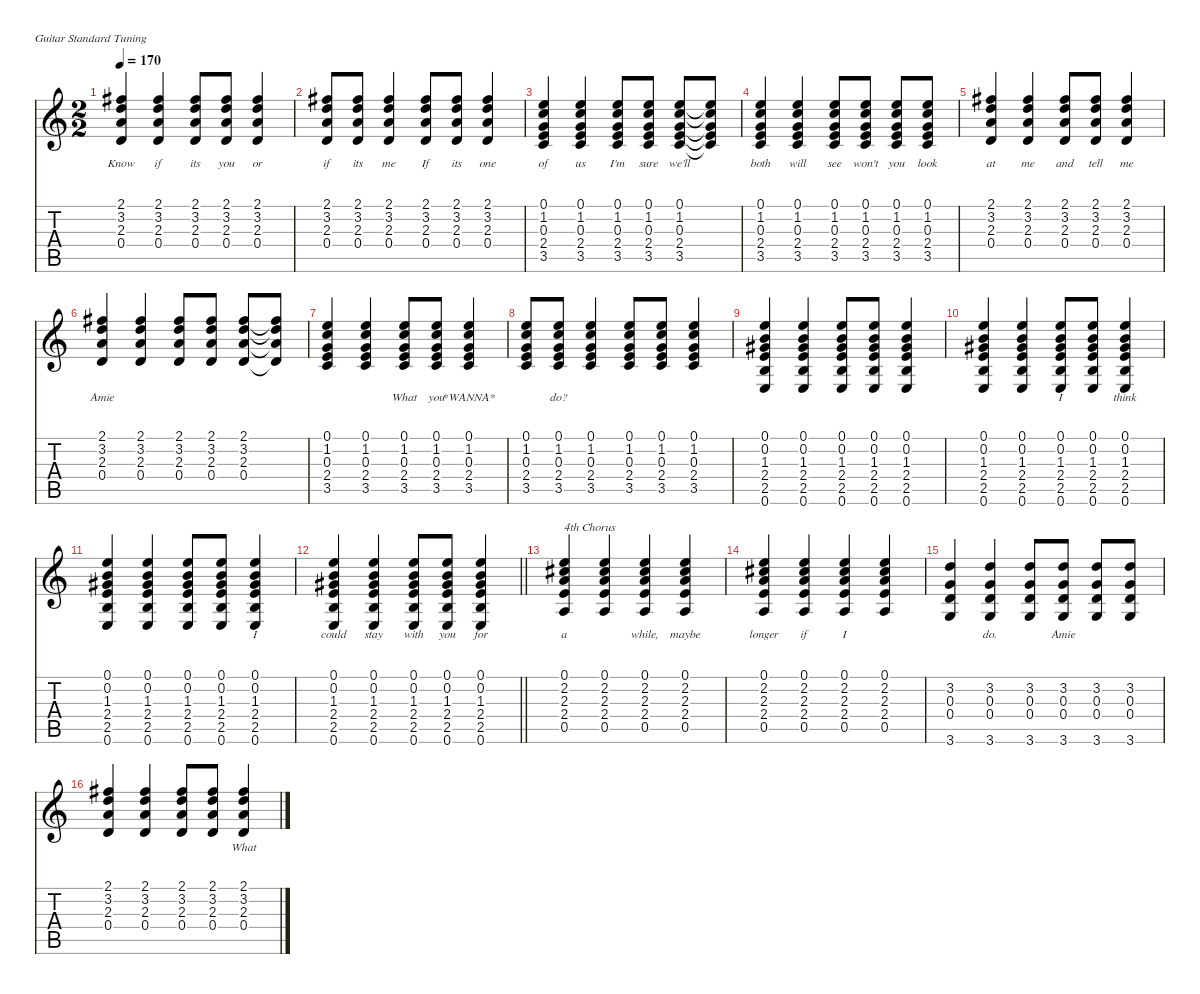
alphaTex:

\defaultSystemsLayout 4
\hideDynamics
\bracketExtendMode nobrackets
\singleTrackTrackNamePolicy hidden
\multiTrackTrackNamePolicy hidden
\firstSystemTrackNameMode fullname
\firstSystemTrackNameOrientation horizontal
\otherSystemsTrackNameOrientation horizontal
\track ("Acoustic II" "s.guit.") {defaultSystemsLayout 6 instrument acousticguitarsteel}
\staff {score tabs}
\tuning (E4 B3 G3 D3 A2 E2)
\ts (2 2)
\tempo 170
\clef g2
\ks c
(2.1{acc #} 3.2 2.3 0.4).4{lyrics (0 "Know") lyrics (1 "") lyrics (2 "") lyrics (3 "") lyrics (4 "") dy f beam Up} (2.1{acc #} 3.2 2.3 0.4).4{lyrics (0 "if") lyrics (1 "") lyrics (2 "") lyrics (3 "") lyrics (4 "") beam Up} (2.1{acc #} 3.2 2.3 0.4).8{lyrics (0 "its") lyrics (1 "") lyrics (2 "") lyrics (3 "") lyrics (4 "") beam Up} (2.1{acc #} 3.2 2.3 0.4).8{lyrics (0 "you") lyrics (1 "") lyrics (2 "") lyrics (3 "") lyrics (4 "") beam Up} (2.1{acc #} 3.2 2.3 0.4).4{lyrics (0 "or") lyrics (1 "") lyrics (2 "") lyrics (3 "") lyrics (4 "") beam Up} |
(2.1{acc #} 3.2 2.3 0.4).8{lyrics (0 "if") lyrics (1 "") lyrics (2 "") lyrics (3 "") lyrics (4 "") beam Up} (2.1{acc #} 3.2 2.3 0.4).8{lyrics (0 "its") lyrics (1 "") lyrics (2 "") lyrics (3 "") lyrics (4 "") beam Up} (2.1{acc #} 3.2 2.3 0.4).4{lyrics (0 "me") lyrics (1 "") lyrics (2 "") lyrics (3 "") lyrics (4 "") beam Up} (2.1{acc #} 3.2 2.3 0.4).8{lyrics (0 "If") lyrics (1 "") lyrics (2 "") lyrics (3 "") lyrics (4 "") beam Up} (2.1{acc #} 3.2 2.3 0.4).8{lyrics (0 "its") lyrics (1 "") lyrics (2 "") lyrics (3 "") lyrics (4 "") beam Up} (2.1{acc #} 3.2 2.3 0.4).4{lyrics (0 "one") lyrics (1 "") lyrics (2 "") lyrics (3 "") lyrics (4 "") beam Up} |
(0.1 1.2 0.3 2.4 3.5).4{lyrics (0 "of") lyrics (1 "") lyrics (2 "") lyrics (3 "") lyrics (4 "") beam Up} (0.1 1.2 0.3 2.4 3.5).4{lyrics (0 "us") lyrics (1 "") lyrics (2 "") lyrics (3 "") lyrics (4 "") beam Up} (0.1 1.2 0.3 2.4 3.5).8{lyrics (0 "I'm") lyrics (1 "") lyrics (2 "") lyrics (3 "") lyrics (4 "") beam Up} (0.1 1.2 0.3 2.4 3.5).8{lyrics (0 "sure") lyrics (1 "") lyrics (2 "") lyrics (3 "") lyrics (4 "") beam Up} (0.1 1.2 0.3 2.4 3.5).8{lyrics (0 "we'll") lyrics (1 "") lyrics (2 "") lyrics (3 "") lyrics (4 "") beam Up} (0.1{t} 1.2{t} 0.3{t} 2.4{t} 3.5{t}).8{beam Up} |
(0.1 1.2 0.3 2.4 3.5).4{lyrics (0 "both") lyrics (1 "") lyrics (2 "") lyrics (3 "") lyrics (4 "") beam Up} (0.1 1.2 0.3 2.4 3.5).4{lyrics (0 "will") lyrics (1 "") lyrics (2 "") lyrics (3 "") lyrics (4 "") beam Up} (0.1 1.2 0.3 2.4 3.5).8{lyrics (0 "see") lyrics (1 "") lyrics (2 "") lyrics (3 "") lyrics (4 "") beam Up} (0.1 1.2 0.3 2.4 3.5).8{lyrics (0 "won't") lyrics (1 "") lyrics (2 "") lyrics (3 "") lyrics (4 "") beam Up} (0.1 1.2 0.3 2.4 3.5).8{lyrics (0 "you") lyrics (1 "") lyrics (2 "") lyrics (3 "") lyrics (4 "") beam Up} (0.1 1.2 0.3 2.4 3.5).8{lyrics (0 "look") lyrics (1 "") lyrics (2 "") lyrics (3 "") lyrics (4 "") beam Up} |
(2.1{acc #} 3.2 2.3 0.4).4{lyrics (0 "at") lyrics (1 "") lyrics (2 "") lyrics (3 "") lyrics (4 "") beam Up} (2.1{acc #} 3.2 2.3 0.4).4{lyrics (0 "me") lyrics (1 "") lyrics (2 "") lyrics (3 "") lyrics (4 "") beam Up} (2.1{acc #} 3.2 2.3 0.4).8{lyrics (0 "and") lyrics (1 "") lyrics (2 "") lyrics (3 "") lyrics (4 "") beam Up} (2.1{acc #} 3.2 2.3 0.4).8{lyrics (0 "tell") lyrics (1 "") lyrics (2 "") lyrics (3 "") lyrics (4 "") beam Up} (2.1{acc #} 3.2 2.3 0.4).4{lyrics (0 "me") lyrics (1 "") lyrics (2 "") lyrics (3 "") lyrics (4 "") beam Up} |
(2.1{acc #} 3.2 2.3 0.4).4{lyrics (0 "Amie") lyrics (1 "") lyrics (2 "") lyrics (3 "") lyrics (4 "") beam Up} (2.1{acc #} 3.2 2.3 0.4).4{lyrics (0 " ") lyrics (1 "") lyrics (2 "") lyrics (3 "") lyrics (4 "") beam Up} (2.1{acc #} 3.2 2.3 0.4).8{lyrics (0 " ") lyrics (1 "") lyrics (2 "") lyrics (3 "") lyrics (4 "") beam Up} (2.1{acc #} 3.2 2.3 0.4).8{lyrics (0 " ") lyrics (1 "") lyrics (2 "") lyrics (3 "") lyrics (4 "") beam Up} (2.1{acc #} 3.2 2.3 0.4).8{lyrics (0 " ") lyrics (1 "") lyrics (2 "") lyrics (3 "") lyrics (4 "") beam Up} (2.1{t acc #} 3.2{t} 2.3{t} 0.4{t}).8{beam Up} |
(0.1 1.2 0.3 2.4 3.5).4{lyrics (0 " ") lyrics (1 "") lyrics (2 "") lyrics (3 "") lyrics (4 "") beam Up} (0.1 1.2 0.3 2.4 3.5).4{lyrics (0 " ") lyrics (1 "") lyrics (2 "") lyrics (3 "") lyrics (4 "") beam Up} (0.1 1.2 0.3 2.4 3.5).8{lyrics (0 "What") lyrics (1 "") lyrics (2 "") lyrics (3 "") lyrics (4 "") beam Up} (0.1 1.2 0.3 2.4 3.5).8{lyrics (0 "you") lyrics (1 "") lyrics (2 "") lyrics (3 "") lyrics (4 "") beam Up} (0.1 1.2 0.3 2.4 3.5).4{lyrics (0 "*WANNA*") lyrics (1 "") lyrics (2 "") lyrics (3 "") lyrics (4 "") beam Up} |
(0.1 1.2 0.3 2.4 3.5).8{lyrics (0 " ") lyrics (1 "") lyrics (2 "") lyrics (3 "") lyrics (4 "") beam Up} (0.1 1.2 0.3 2.4 3.5).8{lyrics (0 "do?") lyrics (1 "") lyrics (2 "") lyrics (3 "") lyrics (4 "") beam Up} (0.1 1.2 0.3 2.4 3.5).4{lyrics (0 " ") lyrics (1 "") lyrics (2 "") lyrics (3 "") lyrics (4 "") beam Up} (0.1 1.2 0.3 2.4 3.5).8{lyrics (0 " ") lyrics (1 "") lyrics (2 "") lyrics (3 "") lyrics (4 "") beam Up} (0.1 1.2 0.3 2.4 3.5).8{lyrics (0 " ") lyrics (1 "") lyrics (2 "") lyrics (3 "") lyrics (4 "") beam Up} (0.1 1.2 0.3 2.4 3.5).4{lyrics (0 " ") lyrics (1 "") lyrics (2 "") lyrics (3 "") lyrics (4 "") beam Up} |
(0.1 0.2 1.3{acc #} 2.4 2.5 0.6).4{lyrics (0 " ") lyrics (1 "") lyrics (2 "") lyrics (3 "") lyrics (4 "") beam Up} (0.1 0.2 1.3{acc #} 2.4 2.5 0.6).4{lyrics (0 " ") lyrics (1 "") lyrics (2 "") lyrics (3 "") lyrics (4 "") beam Up} (0.1 0.2 1.3{acc #} 2.4 2.5 0.6).8{lyrics (0 " ") lyrics (1 "") lyrics (2 "") lyrics (3 "") lyrics (4 "") beam Up} (0.1 0.2 1.3{acc #} 2.4 2.5 0.6).8{lyrics (0 " ") lyrics (1 "") lyrics (2 "") lyrics (3 "") lyrics (4 "") beam Up} (0.1 0.2 1.3{acc #} 2.4 2.5 0.6).4{lyrics (0 " ") lyrics (1 "") lyrics (2 "") lyrics (3 "") lyrics (4 "") beam Up} |
(0.1 0.2 1.3{acc #} 2.4 2.5 0.6).4{lyrics (0 " ") lyrics (1 "") lyrics (2 "") lyrics (3 "") lyrics (4 "") beam Up} (0.1 0.2 1.3{acc #} 2.4 2.5 0.6).4{beam Up} (0.1 0.2 1.3{acc #} 2.4 2.5 0.6).8{lyrics (0 "I") lyrics (1 "") lyrics (2 "") lyrics (3 "") lyrics (4 "") beam Up} (0.1 0.2 1.3{acc #} 2.4 2.5 0.6).8{lyrics (0 " ") lyrics (1 "") lyrics (2 "") lyrics (3 "") lyrics (4 "") beam Up} (0.1 0.2 1.3{acc #} 2.4 2.5 0.6).4{lyrics (0 "think") lyrics (1 "") lyrics (2 "") lyrics (3 "") lyrics (4 "") beam Up} |
(0.1 0.2 1.3{acc #} 2.4 2.5 0.6).4{lyrics (0 " ") lyrics (1 "") lyrics (2 "") lyrics (3 "") lyrics (4 "") beam Up} (0.1 0.2 1.3{acc #} 2.4 2.5 0.6).4{lyrics (0 " ") lyrics (1 "") lyrics (2 "") lyrics (3 "") lyrics (4 "") beam Up} (0.1 0.2 1.3{acc #} 2.4 2.5 0.6).8{lyrics (0 " ") lyrics (1 "") lyrics (2 "") lyrics (3 "") lyrics (4 "") beam Up} (0.1 0.2 1.3{acc #} 2.4 2.5 0.6).8{lyrics (0 " ") lyrics (1 "") lyrics (2 "") lyrics (3 "") lyrics (4 "") beam Up} (0.1 0.2 1.3{acc #} 2.4 2.5 0.6).4{lyrics (0 "I") lyrics (1 "") lyrics (2 "") lyrics (3 "") lyrics (4 "") beam Up} |
\barLineRight lightlight
(0.1 0.2 1.3{acc #} 2.4 2.5 0.6).4{lyrics (0 "could") lyrics (1 "") lyrics (2 "") lyrics (3 "") lyrics (4 "") beam Up} (0.1 0.2 1.3{acc #} 2.4 2.5 0.6).4{lyrics (0 "stay") lyrics (1 "") lyrics (2 "") lyrics (3 "") lyrics (4 "") beam Up} (0.1 0.2 1.3{acc #} 2.4 2.5 0.6).8{lyrics (0 "with") lyrics (1 "") lyrics (2 "") lyrics (3 "") lyrics (4 "") beam Up} (0.1 0.2 1.3{acc #} 2.4 2.5 0.6).8{lyrics (0 "you") lyrics (1 "") lyrics (2 "") lyrics (3 "") lyrics (4 "") beam Up} (0.1 0.2 1.3{acc #} 2.4 2.5 0.6).4{lyrics (0 "for") lyrics (1 "") lyrics (2 "") lyrics (3 "") lyrics (4 "") beam Up} |
(0.1 2.2{acc #} 2.3 2.4 0.5).4{txt "4th Chorus" lyrics (0 "a") lyrics (1 "") lyrics (2 "") lyrics (3 "") lyrics (4 "") beam Up} (0.1 2.2{acc #} 2.3 2.4 0.5).4{beam Up} (0.1 2.2{acc #} 2.3 2.4 0.5).4{lyrics (0 "while,") lyrics (1 "") lyrics (2 "") lyrics (3 "") lyrics (4 "") beam Up} (0.1 2.2{acc #} 2.3 2.4 0.5).4{lyrics (0 "maybe") lyrics (1 "") lyrics (2 "") lyrics (3 "") lyrics (4 "") beam Up} |
(0.1 2.2{acc #} 2.3 2.4 0.5).4{lyrics (0 "longer") lyrics (1 "") lyrics (2 "") lyrics (3 "") lyrics (4 "") beam Up} (0.1 2.2{acc #} 2.3 2.4 0.5).4{lyrics (0 "if") lyrics (1 "") lyrics (2 "") lyrics (3 "") lyrics (4 "") beam Up} (0.1 2.2{acc #} 2.3 2.4 0.5).4{lyrics (0 "I") lyrics (1 "") lyrics (2 "") lyrics (3 "") lyrics (4 "") beam Up} (0.1 2.2{acc #} 2.3 2.4 0.5).4{lyrics (0 " ") lyrics (1 "") lyrics (2 "") lyrics (3 "") lyrics (4 "") beam Up} |
(3.2 0.3 0.4 3.6).4{lyrics (0 " ") lyrics (1 "") lyrics (2 "") lyrics (3 "") lyrics (4 "") beam Up} (3.2 0.3 0.4 3.6).4{lyrics (0 "do.") lyrics (1 "") lyrics (2 "") lyrics (3 "") lyrics (4 "") beam Up} (3.2 0.3 0.4 3.6).8{beam Up} (3.2 0.3 0.4 3.6).8{lyrics (0 "Amie") lyrics (1 "") lyrics (2 "") lyrics (3 "") lyrics (4 "") beam Up} (3.2 0.3 0.4 3.6).8{lyrics (0 " ") lyrics (1 "") lyrics (2 "") lyrics (3 "") lyrics (4 "") beam Up} (3.2 0.3 0.4 3.6).8{lyrics (0 " ") lyrics (1 "") lyrics (2 "") lyrics (3 "") lyrics (4 "") beam Up} |
(2.1{acc #} 3.2 2.3 0.4).4{lyrics (0 " ") lyrics (1 "") lyrics (2 "") lyrics (3 "") lyrics (4 "") beam Up} (2.1{acc #} 3.2 2.3 0.4).4{lyrics (0 " ") lyrics (1 "") lyrics (2 "") lyrics (3 "") lyrics (4 "") beam Up} (2.1{acc #} 3.2 2.3 0.4).8{lyrics (0 " ") lyrics (1 "") lyrics (2 "") lyrics (3 "") lyrics (4 "") beam Up} (2.1{acc #} 3.2 2.3 0.4).8{lyrics (0 " ") lyrics (1 "") lyrics (2 "") lyrics (3 "") lyrics (4 "") beam Up} (2.1{acc #} 3.2 2.3 0.4).4{lyrics (0 "What") lyrics (1 "") lyrics (2 "") lyrics (3 "") lyrics (4 "") beam Up}
